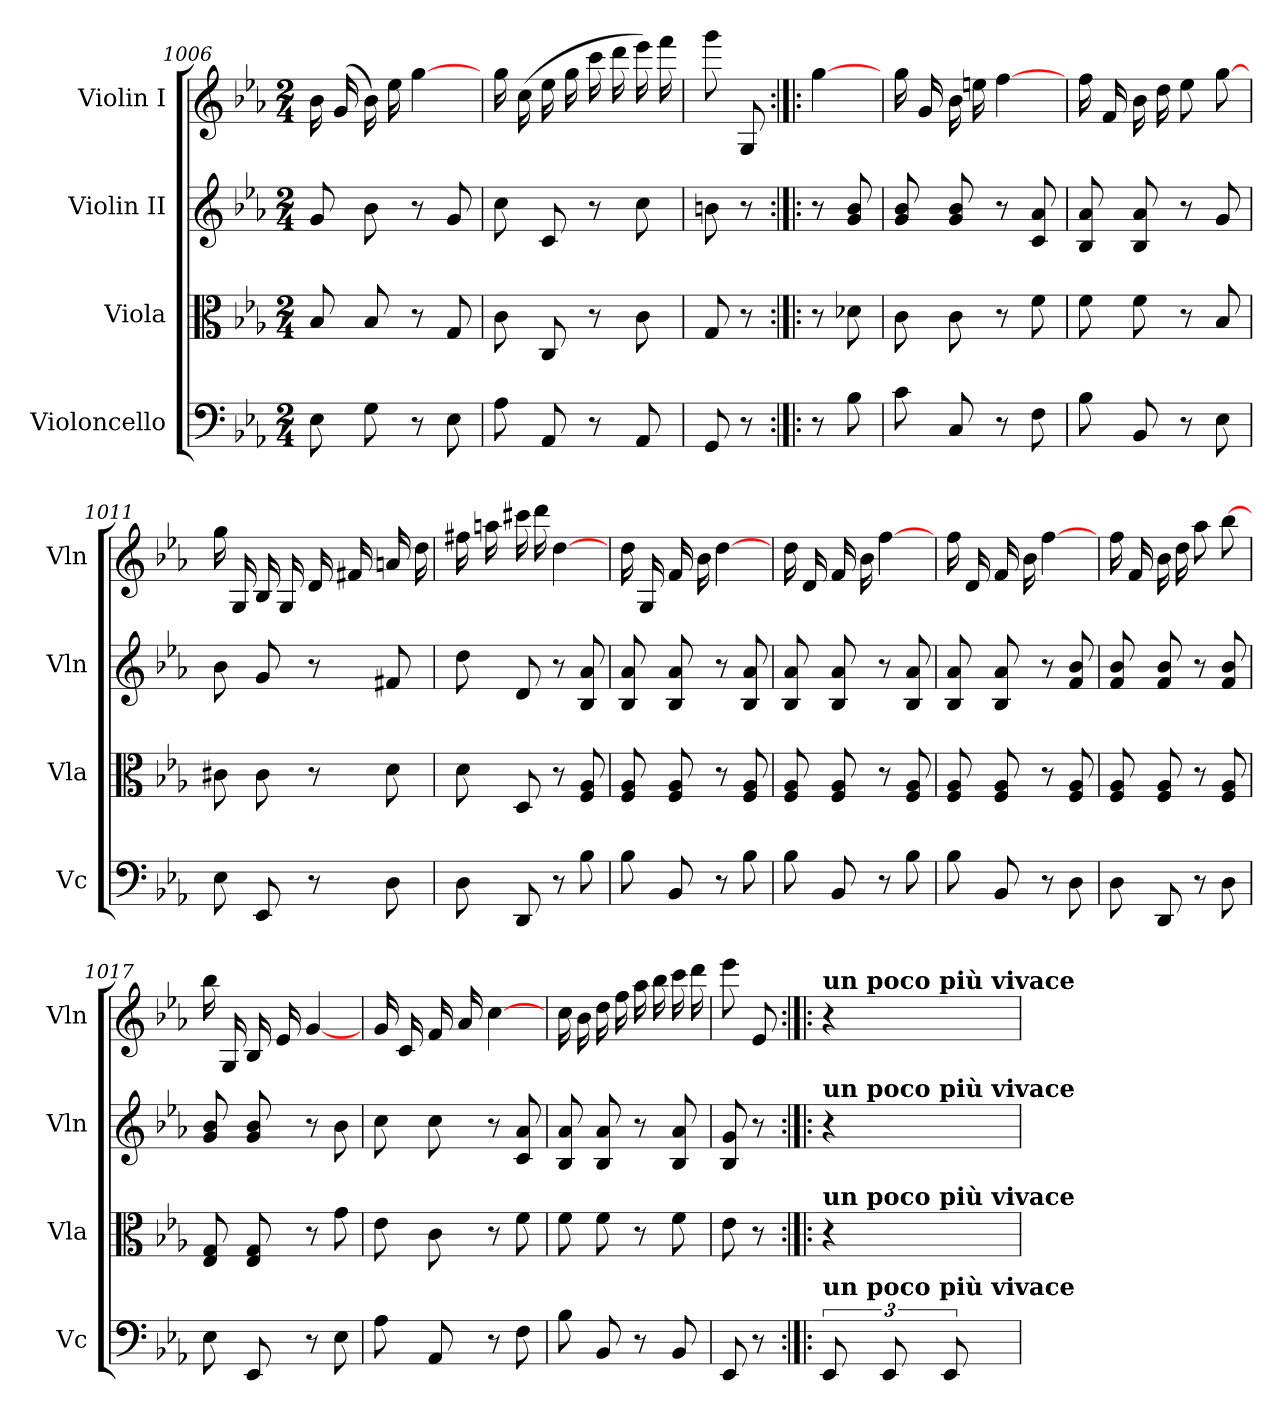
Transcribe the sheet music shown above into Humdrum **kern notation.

**kern	**kern	**kern	**kern
*part4	*part3	*part2	*part1
*staff4	*staff3	*staff2	*staff1
*I"Violoncello	*I"Viola	*I"Violin II	*I"Violin I
*I'Vc	*I'Vla	*I'Vln	*I'Vln
*clefF4	*clefC3	*clefG2	*clefG2
*k[b-e-a-]	*k[b-e-a-]	*k[b-e-a-]	*k[b-e-a-]
*E-:	*E-:	*E-:	*E-:
*M2/4	*M2/4	*M2/4	*M2/4
=1006	=1006	=1006	=1006
8E-	8B-	8g	16b-
.	.	.	(16g
8G	8B-	8b-	16b-)
.	.	.	16ee-
8r	8r	8r	[4gg
8E-	8G	8g	.
=1007	=1007	=1007	=1007
8A-	8c	8cc	16gg
.	.	.	(16cc
8AA-	8C	8c	16ee-
.	.	.	16gg
8r	8r	8r	16ccc
.	.	.	16ddd
8AA-	8c	8cc	16eee-)
.	.	.	16fff
=1008	=1008	=1008	=1008
8GG	8G	8bn	8ggg
8r	8r	8r	8G
=:|!|:	=:|!|:	=:|!|:	=:|!|:
8r	8r	8r	[4gg
8B-	8d-X	8g 8b-	.
=1009	=1009	=1009	=1009
8c	8c	8g 8b-	16gg
.	.	.	16g
8C	8c	8g 8b-	16b-
.	.	.	16een
8r	8r	8r	[4ff
8F	8f	8c 8a-	.
=1010	=1010	=1010	=1010
8B-	8f	8B- 8a-	16ff
.	.	.	16f
8BB-	8f	8B- 8a-	16b-
.	.	.	16dd
8r	8r	8r	8ee-
8E-	8B-	8g	[8gg
=1011	=1011	=1011	=1011
8E-	8c#X	8b-	16gg
.	.	.	16G
8EE-	8c#	8g	16B-
.	.	.	16G
8r	8r	8r	16d
.	.	.	16f#X
8D	8d	8f#X	16an
.	.	.	16dd
=1012	=1012	=1012	=1012
8D	8d	8dd	16ff#X
.	.	.	16aan
8DD	8D	8d	16ccc#X
.	.	.	16ddd
8r	8r	8r	[4dd
8B-	8F 8A-	8B- 8a-	.
=1013	=1013	=1013	=1013
8B-	8F 8A-	8B- 8a-	16dd
.	.	.	16G
8BB-	8F 8A-	8B- 8a-	16f
.	.	.	16b-
8r	8r	8r	[4dd
8B-	8F 8A-	8B- 8a-	.
=1014	=1014	=1014	=1014
8B-	8F 8A-	8B- 8a-	16dd
.	.	.	16d
8BB-	8F 8A-	8B- 8a-	16f
.	.	.	16b-
8r	8r	8r	[4ff
8B-	8F 8A-	8B- 8a-	.
=1015	=1015	=1015	=1015
8B-	8F 8A-	8B- 8a-	16ff
.	.	.	16d
8BB-	8F 8A-	8B- 8a-	16f
.	.	.	16b-
8r	8r	8r	[4ff
8D	8F 8A-	8f 8b-	.
=1016	=1016	=1016	=1016
8D	8F 8A-	8f 8b-	16ff
.	.	.	16f
8DD	8F 8A-	8f 8b-	16b-
.	.	.	16dd
8r	8r	8r	8aa-
8D	8F 8A-	8f 8b-	[8bb-
=1017	=1017	=1017	=1017
8E-	8E- 8G	8g 8b-	16bb-
.	.	.	16G
8EE-	8E- 8G	8g 8b-	16B-
.	.	.	16e-
8r	8r	8r	[4g
8E-	8g	8b-	.
=1018	=1018	=1018	=1018
8A-	8e-	8cc	16g
.	.	.	16c
8AA-	8c	8cc	16f
.	.	.	16a-
8r	8r	8r	[4cc
8F	8f	8c 8a-	.
=1019	=1019	=1019	=1019
8B-	8f	8B- 8a-	16cc
.	.	.	16b-
8BB-	8f	8B- 8a-	16dd
.	.	.	16ff
8r	8r	8r	16aa-
.	.	.	16bb-
8BB-	8f	8B- 8a-	16ccc
.	.	.	16ddd
=1020	=1020	=1020	=1020
8EE-	8e-	8B- 8g	8eee-
8r	8r	8r	8e-
=:|!|:	=:|!|:	=:|!|:	=:|!|:
!	!	!	!LO:TX:a:B:t=un poco più vivace
!	!	!LO:TX:a:B:t=un poco più vivace	!
!	!LO:TX:a:B:t=un poco più vivace	!	!
!LO:TX:a:B:t=un poco più vivace	!	!	!
12EE-	4r	4r	4r
12EE-	.	.	.
12EE-	.	.	.
=	=	=	=
*-	*-	*-	*-
